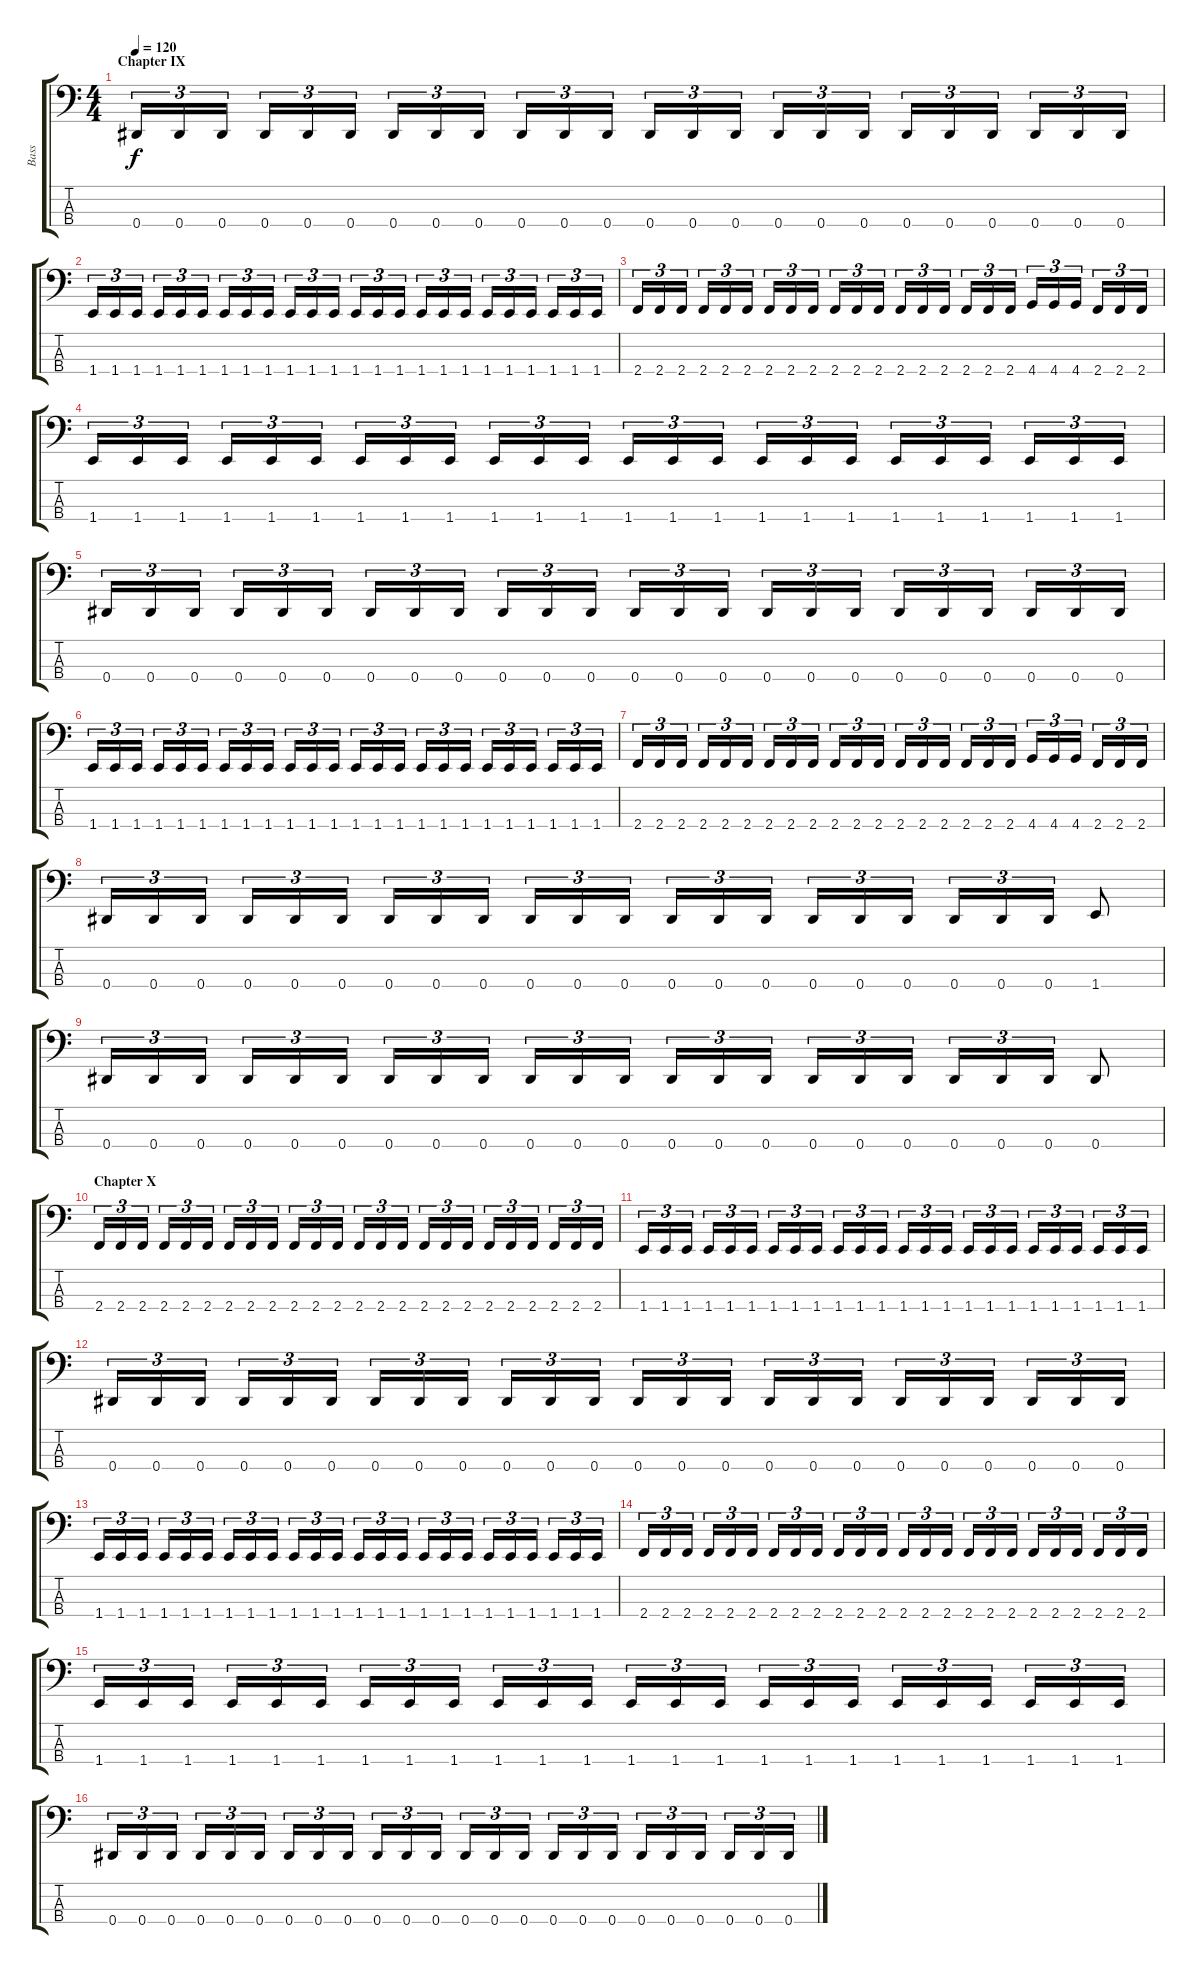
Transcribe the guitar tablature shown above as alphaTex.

\track ("Bass" "Bass") {instrument electricbasspick}
\staff {score tabs}
\tuning (Gb2 Db2 Ab1 Eb1) {hide}
\ts (4 4)
\section ("" "Chapter IX")
\tempo 120
\clef f4
\ks c
0.4.16{tu (3 2) dy f} 0.4.16{tu (3 2)} 0.4.16{tu (3 2)} 0.4.16{tu (3 2)} 0.4.16{tu (3 2)} 0.4.16{tu (3 2)} 0.4.16{tu (3 2)} 0.4.16{tu (3 2)} 0.4.16{tu (3 2)} 0.4.16{tu (3 2)} 0.4.16{tu (3 2)} 0.4.16{tu (3 2)} 0.4.16{tu (3 2)} 0.4.16{tu (3 2)} 0.4.16{tu (3 2)} 0.4.16{tu (3 2)} 0.4.16{tu (3 2)} 0.4.16{tu (3 2)} 0.4.16{tu (3 2)} 0.4.16{tu (3 2)} 0.4.16{tu (3 2)} 0.4.16{tu (3 2)} 0.4.16{tu (3 2)} 0.4.16{tu (3 2)} |
1.4.16{tu (3 2)} 1.4.16{tu (3 2)} 1.4.16{tu (3 2)} 1.4.16{tu (3 2)} 1.4.16{tu (3 2)} 1.4.16{tu (3 2)} 1.4.16{tu (3 2)} 1.4.16{tu (3 2)} 1.4.16{tu (3 2)} 1.4.16{tu (3 2)} 1.4.16{tu (3 2)} 1.4.16{tu (3 2)} 1.4.16{tu (3 2)} 1.4.16{tu (3 2)} 1.4.16{tu (3 2)} 1.4.16{tu (3 2)} 1.4.16{tu (3 2)} 1.4.16{tu (3 2)} 1.4.16{tu (3 2)} 1.4.16{tu (3 2)} 1.4.16{tu (3 2)} 1.4.16{tu (3 2)} 1.4.16{tu (3 2)} 1.4.16{tu (3 2)} |
2.4.16{tu (3 2)} 2.4.16{tu (3 2)} 2.4.16{tu (3 2)} 2.4.16{tu (3 2)} 2.4.16{tu (3 2)} 2.4.16{tu (3 2)} 2.4.16{tu (3 2)} 2.4.16{tu (3 2)} 2.4.16{tu (3 2)} 2.4.16{tu (3 2)} 2.4.16{tu (3 2)} 2.4.16{tu (3 2)} 2.4.16{tu (3 2)} 2.4.16{tu (3 2)} 2.4.16{tu (3 2)} 2.4.16{tu (3 2)} 2.4.16{tu (3 2)} 2.4.16{tu (3 2)} 4.4.16{tu (3 2)} 4.4.16{tu (3 2)} 4.4.16{tu (3 2)} 2.4.16{tu (3 2)} 2.4.16{tu (3 2)} 2.4.16{tu (3 2)} |
1.4.16{tu (3 2)} 1.4.16{tu (3 2)} 1.4.16{tu (3 2)} 1.4.16{tu (3 2)} 1.4.16{tu (3 2)} 1.4.16{tu (3 2)} 1.4.16{tu (3 2)} 1.4.16{tu (3 2)} 1.4.16{tu (3 2)} 1.4.16{tu (3 2)} 1.4.16{tu (3 2)} 1.4.16{tu (3 2)} 1.4.16{tu (3 2)} 1.4.16{tu (3 2)} 1.4.16{tu (3 2)} 1.4.16{tu (3 2)} 1.4.16{tu (3 2)} 1.4.16{tu (3 2)} 1.4.16{tu (3 2)} 1.4.16{tu (3 2)} 1.4.16{tu (3 2)} 1.4.16{tu (3 2)} 1.4.16{tu (3 2)} 1.4.16{tu (3 2)} |
0.4.16{tu (3 2)} 0.4.16{tu (3 2)} 0.4.16{tu (3 2)} 0.4.16{tu (3 2)} 0.4.16{tu (3 2)} 0.4.16{tu (3 2)} 0.4.16{tu (3 2)} 0.4.16{tu (3 2)} 0.4.16{tu (3 2)} 0.4.16{tu (3 2)} 0.4.16{tu (3 2)} 0.4.16{tu (3 2)} 0.4.16{tu (3 2)} 0.4.16{tu (3 2)} 0.4.16{tu (3 2)} 0.4.16{tu (3 2)} 0.4.16{tu (3 2)} 0.4.16{tu (3 2)} 0.4.16{tu (3 2)} 0.4.16{tu (3 2)} 0.4.16{tu (3 2)} 0.4.16{tu (3 2)} 0.4.16{tu (3 2)} 0.4.16{tu (3 2)} |
1.4.16{tu (3 2)} 1.4.16{tu (3 2)} 1.4.16{tu (3 2)} 1.4.16{tu (3 2)} 1.4.16{tu (3 2)} 1.4.16{tu (3 2)} 1.4.16{tu (3 2)} 1.4.16{tu (3 2)} 1.4.16{tu (3 2)} 1.4.16{tu (3 2)} 1.4.16{tu (3 2)} 1.4.16{tu (3 2)} 1.4.16{tu (3 2)} 1.4.16{tu (3 2)} 1.4.16{tu (3 2)} 1.4.16{tu (3 2)} 1.4.16{tu (3 2)} 1.4.16{tu (3 2)} 1.4.16{tu (3 2)} 1.4.16{tu (3 2)} 1.4.16{tu (3 2)} 1.4.16{tu (3 2)} 1.4.16{tu (3 2)} 1.4.16{tu (3 2)} |
2.4.16{tu (3 2)} 2.4.16{tu (3 2)} 2.4.16{tu (3 2)} 2.4.16{tu (3 2)} 2.4.16{tu (3 2)} 2.4.16{tu (3 2)} 2.4.16{tu (3 2)} 2.4.16{tu (3 2)} 2.4.16{tu (3 2)} 2.4.16{tu (3 2)} 2.4.16{tu (3 2)} 2.4.16{tu (3 2)} 2.4.16{tu (3 2)} 2.4.16{tu (3 2)} 2.4.16{tu (3 2)} 2.4.16{tu (3 2)} 2.4.16{tu (3 2)} 2.4.16{tu (3 2)} 4.4.16{tu (3 2)} 4.4.16{tu (3 2)} 4.4.16{tu (3 2)} 2.4.16{tu (3 2)} 2.4.16{tu (3 2)} 2.4.16{tu (3 2)} |
0.4.16{tu (3 2)} 0.4.16{tu (3 2)} 0.4.16{tu (3 2)} 0.4.16{tu (3 2)} 0.4.16{tu (3 2)} 0.4.16{tu (3 2)} 0.4.16{tu (3 2)} 0.4.16{tu (3 2)} 0.4.16{tu (3 2)} 0.4.16{tu (3 2)} 0.4.16{tu (3 2)} 0.4.16{tu (3 2)} 0.4.16{tu (3 2)} 0.4.16{tu (3 2)} 0.4.16{tu (3 2)} 0.4.16{tu (3 2)} 0.4.16{tu (3 2)} 0.4.16{tu (3 2)} 0.4.16{tu (3 2)} 0.4.16{tu (3 2)} 0.4.16{tu (3 2)} 1.4.8 |
0.4.16{tu (3 2)} 0.4.16{tu (3 2)} 0.4.16{tu (3 2)} 0.4.16{tu (3 2)} 0.4.16{tu (3 2)} 0.4.16{tu (3 2)} 0.4.16{tu (3 2)} 0.4.16{tu (3 2)} 0.4.16{tu (3 2)} 0.4.16{tu (3 2)} 0.4.16{tu (3 2)} 0.4.16{tu (3 2)} 0.4.16{tu (3 2)} 0.4.16{tu (3 2)} 0.4.16{tu (3 2)} 0.4.16{tu (3 2)} 0.4.16{tu (3 2)} 0.4.16{tu (3 2)} 0.4.16{tu (3 2)} 0.4.16{tu (3 2)} 0.4.16{tu (3 2)} 0.4.8 |
\section ("" "Chapter X")
2.4.16{tu (3 2)} 2.4.16{tu (3 2)} 2.4.16{tu (3 2)} 2.4.16{tu (3 2)} 2.4.16{tu (3 2)} 2.4.16{tu (3 2)} 2.4.16{tu (3 2)} 2.4.16{tu (3 2)} 2.4.16{tu (3 2)} 2.4.16{tu (3 2)} 2.4.16{tu (3 2)} 2.4.16{tu (3 2)} 2.4.16{tu (3 2)} 2.4.16{tu (3 2)} 2.4.16{tu (3 2)} 2.4.16{tu (3 2)} 2.4.16{tu (3 2)} 2.4.16{tu (3 2)} 2.4.16{tu (3 2)} 2.4.16{tu (3 2)} 2.4.16{tu (3 2)} 2.4.16{tu (3 2)} 2.4.16{tu (3 2)} 2.4.16{tu (3 2)} |
1.4.16{tu (3 2)} 1.4.16{tu (3 2)} 1.4.16{tu (3 2)} 1.4.16{tu (3 2)} 1.4.16{tu (3 2)} 1.4.16{tu (3 2)} 1.4.16{tu (3 2)} 1.4.16{tu (3 2)} 1.4.16{tu (3 2)} 1.4.16{tu (3 2)} 1.4.16{tu (3 2)} 1.4.16{tu (3 2)} 1.4.16{tu (3 2)} 1.4.16{tu (3 2)} 1.4.16{tu (3 2)} 1.4.16{tu (3 2)} 1.4.16{tu (3 2)} 1.4.16{tu (3 2)} 1.4.16{tu (3 2)} 1.4.16{tu (3 2)} 1.4.16{tu (3 2)} 1.4.16{tu (3 2)} 1.4.16{tu (3 2)} 1.4.16{tu (3 2)} |
0.4.16{tu (3 2)} 0.4.16{tu (3 2)} 0.4.16{tu (3 2)} 0.4.16{tu (3 2)} 0.4.16{tu (3 2)} 0.4.16{tu (3 2)} 0.4.16{tu (3 2)} 0.4.16{tu (3 2)} 0.4.16{tu (3 2)} 0.4.16{tu (3 2)} 0.4.16{tu (3 2)} 0.4.16{tu (3 2)} 0.4.16{tu (3 2)} 0.4.16{tu (3 2)} 0.4.16{tu (3 2)} 0.4.16{tu (3 2)} 0.4.16{tu (3 2)} 0.4.16{tu (3 2)} 0.4.16{tu (3 2)} 0.4.16{tu (3 2)} 0.4.16{tu (3 2)} 0.4.16{tu (3 2)} 0.4.16{tu (3 2)} 0.4.16{tu (3 2)} |
1.4.16{tu (3 2)} 1.4.16{tu (3 2)} 1.4.16{tu (3 2)} 1.4.16{tu (3 2)} 1.4.16{tu (3 2)} 1.4.16{tu (3 2)} 1.4.16{tu (3 2)} 1.4.16{tu (3 2)} 1.4.16{tu (3 2)} 1.4.16{tu (3 2)} 1.4.16{tu (3 2)} 1.4.16{tu (3 2)} 1.4.16{tu (3 2)} 1.4.16{tu (3 2)} 1.4.16{tu (3 2)} 1.4.16{tu (3 2)} 1.4.16{tu (3 2)} 1.4.16{tu (3 2)} 1.4.16{tu (3 2)} 1.4.16{tu (3 2)} 1.4.16{tu (3 2)} 1.4.16{tu (3 2)} 1.4.16{tu (3 2)} 1.4.16{tu (3 2)} |
2.4.16{tu (3 2)} 2.4.16{tu (3 2)} 2.4.16{tu (3 2)} 2.4.16{tu (3 2)} 2.4.16{tu (3 2)} 2.4.16{tu (3 2)} 2.4.16{tu (3 2)} 2.4.16{tu (3 2)} 2.4.16{tu (3 2)} 2.4.16{tu (3 2)} 2.4.16{tu (3 2)} 2.4.16{tu (3 2)} 2.4.16{tu (3 2)} 2.4.16{tu (3 2)} 2.4.16{tu (3 2)} 2.4.16{tu (3 2)} 2.4.16{tu (3 2)} 2.4.16{tu (3 2)} 2.4.16{tu (3 2)} 2.4.16{tu (3 2)} 2.4.16{tu (3 2)} 2.4.16{tu (3 2)} 2.4.16{tu (3 2)} 2.4.16{tu (3 2)} |
1.4.16{tu (3 2)} 1.4.16{tu (3 2)} 1.4.16{tu (3 2)} 1.4.16{tu (3 2)} 1.4.16{tu (3 2)} 1.4.16{tu (3 2)} 1.4.16{tu (3 2)} 1.4.16{tu (3 2)} 1.4.16{tu (3 2)} 1.4.16{tu (3 2)} 1.4.16{tu (3 2)} 1.4.16{tu (3 2)} 1.4.16{tu (3 2)} 1.4.16{tu (3 2)} 1.4.16{tu (3 2)} 1.4.16{tu (3 2)} 1.4.16{tu (3 2)} 1.4.16{tu (3 2)} 1.4.16{tu (3 2)} 1.4.16{tu (3 2)} 1.4.16{tu (3 2)} 1.4.16{tu (3 2)} 1.4.16{tu (3 2)} 1.4.16{tu (3 2)} |
0.4.16{tu (3 2)} 0.4.16{tu (3 2)} 0.4.16{tu (3 2)} 0.4.16{tu (3 2)} 0.4.16{tu (3 2)} 0.4.16{tu (3 2)} 0.4.16{tu (3 2)} 0.4.16{tu (3 2)} 0.4.16{tu (3 2)} 0.4.16{tu (3 2)} 0.4.16{tu (3 2)} 0.4.16{tu (3 2)} 0.4.16{tu (3 2)} 0.4.16{tu (3 2)} 0.4.16{tu (3 2)} 0.4.16{tu (3 2)} 0.4.16{tu (3 2)} 0.4.16{tu (3 2)} 0.4.16{tu (3 2)} 0.4.16{tu (3 2)} 0.4.16{tu (3 2)} 0.4.16{tu (3 2)} 0.4.16{tu (3 2)} 0.4.16{tu (3 2)}
